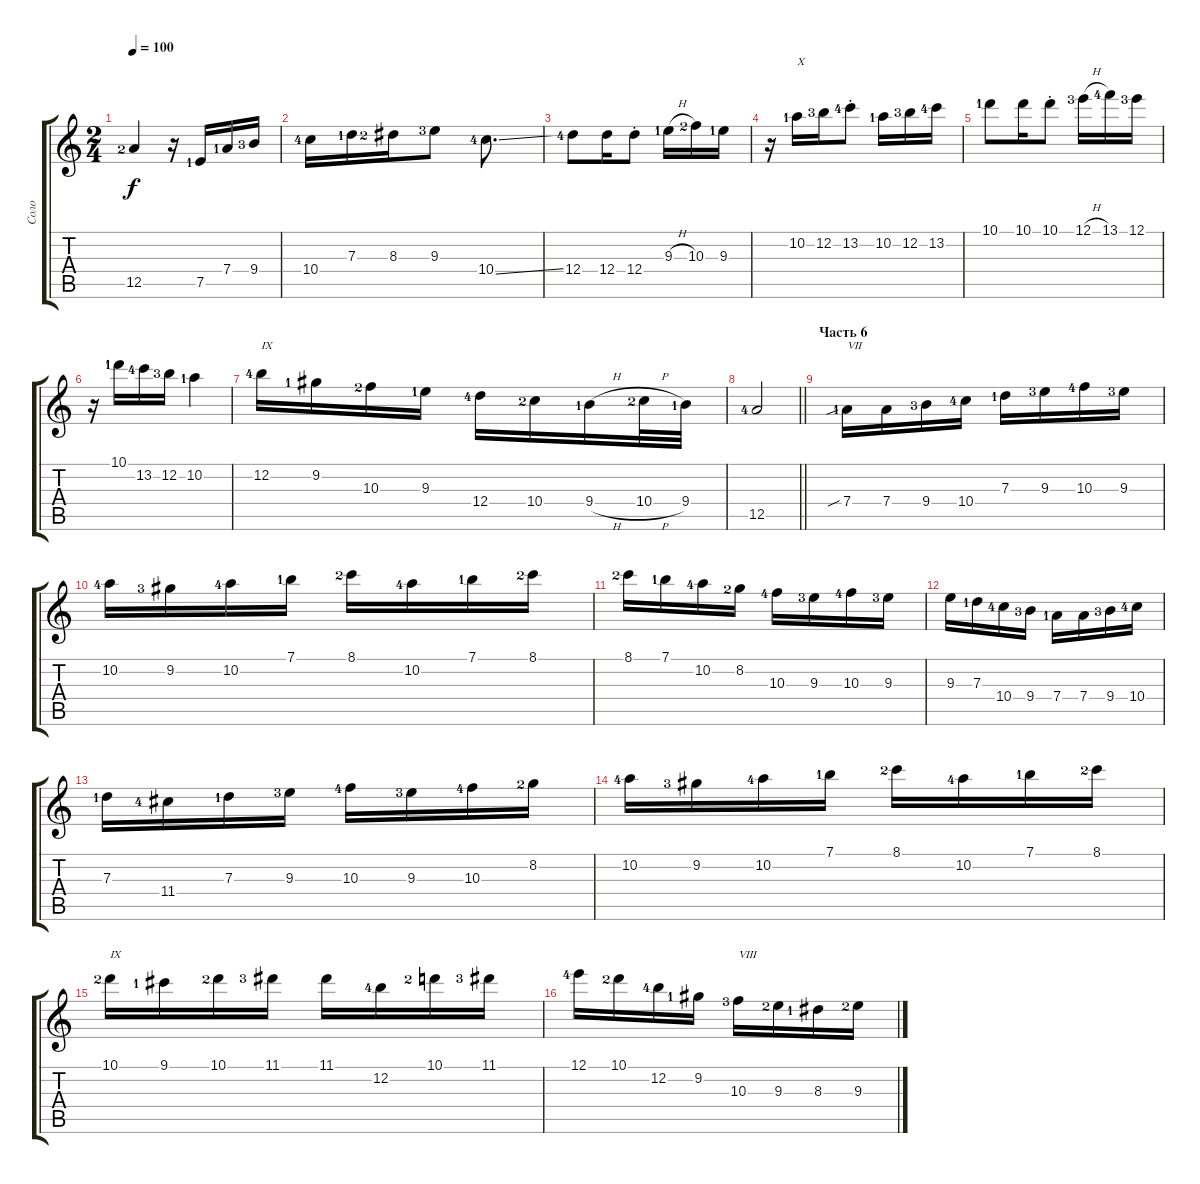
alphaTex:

\track ("Соло" "Соло") {instrument acousticguitarsteel}
\staff {score tabs}
\tuning (E4 B3 G3 D3 A2 E2) {hide}
\ts (2 4)
\tempo 100
\clef g2
\ks c
12.5{lf 3}.4{dy f} r.16 7.5{lf 2}.16 7.4{lf 2}.16 9.4{lf 4}.16 |
10.4{lf 5}.16 7.3{lf 2}.16 8.3{lf 3}.16 9.3{lf 4}.8 10.4{ss lf 5}.8{d} |
12.4{lf 5}.8 12.4.16 12.4{st}.8 9.3{h lf 2}.16 10.3{lf 3}.16 9.3{lf 2}.16 |
r.16 10.2{lf 2}.16{txt "X"} 12.2{lf 4}.16 13.2{st lf 5}.8 10.2{lf 2}.16 12.2{lf 4}.16 13.2{lf 5}.16 |
10.1{lf 2}.8 10.1.16 10.1{st}.8 12.1{h lf 4}.16 13.1{lf 5}.16 12.1{lf 4}.16 |
r.16 10.1{lf 2}.16 13.2{lf 5}.16 12.2{lf 4}.16 10.2{lf 2}.4 |
12.2{lf 5}.16{txt "IX"} 9.2{lf 2}.16 10.3{lf 3}.16 9.3{lf 2}.16 12.4{lf 5}.16 10.4{lf 3}.16 9.4{h lf 2}.16 10.4{h lf 3}.32 9.4{lf 2}.32 |
\barLineRight lightlight
12.5{lf 5}.2 |
\section ("" "Часть 6")
7.4{sib lf 2}.16{txt "VII" volume 16} 7.4.16 9.4{lf 4}.16 10.4{lf 5}.16 7.3{lf 2}.16 9.3{lf 4}.16 10.3{lf 5}.16 9.3{lf 4}.16 |
10.2{lf 5}.16 9.2{lf 4}.16 10.2{lf 5}.16 7.1{lf 2}.16 8.1{lf 3}.16 10.2{lf 5}.16 7.1{lf 2}.16 8.1{lf 3}.16 |
8.1{lf 3}.16 7.1{lf 2}.16 10.2{lf 5}.16 8.2{lf 3}.16 10.3{lf 5}.16 9.3{lf 4}.16 10.3{lf 5}.16 9.3{lf 4}.16 |
9.3.16 7.3{lf 2}.16 10.4{lf 5}.16 9.4{lf 4}.16 7.4{lf 2}.16 7.4.16 9.4{lf 4}.16 10.4{lf 5}.16 |
7.3{lf 2}.16 11.4{lf 5}.16 7.3{lf 2}.16 9.3{lf 4}.16 10.3{lf 5}.16 9.3{lf 4}.16 10.3{lf 5}.16 8.2{lf 3}.16 |
10.2{lf 5}.16 9.2{lf 4}.16 10.2{lf 5}.16 7.1{lf 2}.16 8.1{lf 3}.16 10.2{lf 5}.16 7.1{lf 2}.16 8.1{lf 3}.16 |
10.1{lf 3}.16{txt "IX"} 9.1{lf 2}.16 10.1{lf 3}.16 11.1{lf 4}.16 11.1.16 12.2{lf 5}.16 10.1{lf 3}.16 11.1{lf 4}.16 |
12.1{lf 5}.16 10.1{lf 3}.16 12.2{lf 5}.16 9.2{lf 2}.16 10.3{lf 4}.16{txt "VIII"} 9.3{lf 3}.16 8.3{lf 2}.16 9.3{lf 3}.16
